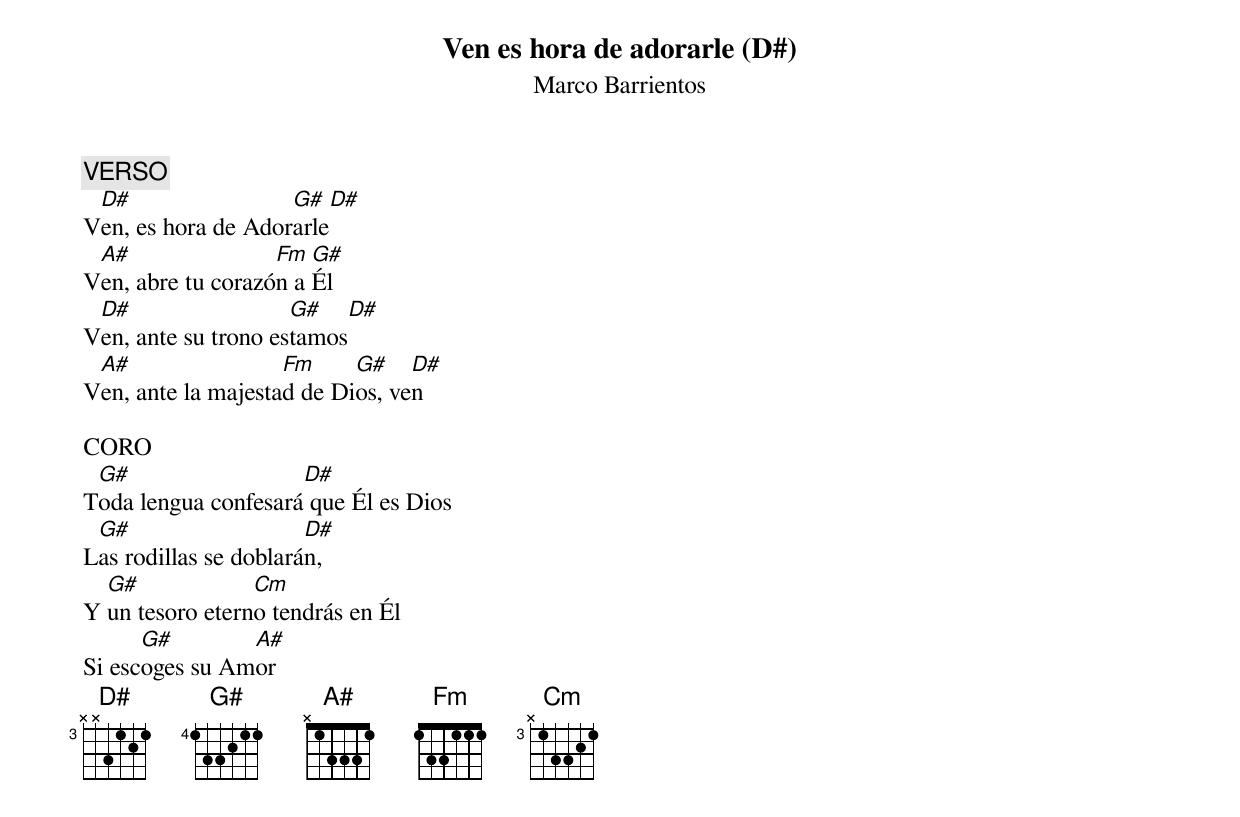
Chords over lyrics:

Ven es hora de adorarle (D#)
Marco Barrientos

VERSO
 D#                 G#   D#
Ven, es hora de Adorarle
 A#                Fm  G#
Ven, abre tu corazón a Él
 D#                  G#   D#
Ven, ante su trono estamos
 A#                 Fm     G#    D#
Ven, ante la majestad de Dios, ven

CORO
 G#                  D#
Toda lengua confesará que Él es Dios
 G#                    D#
Las rodillas se doblarán,
  G#             Cm
Y un tesoro eterno tendrás en Él
      G#        A#
Si escoges su Amor
